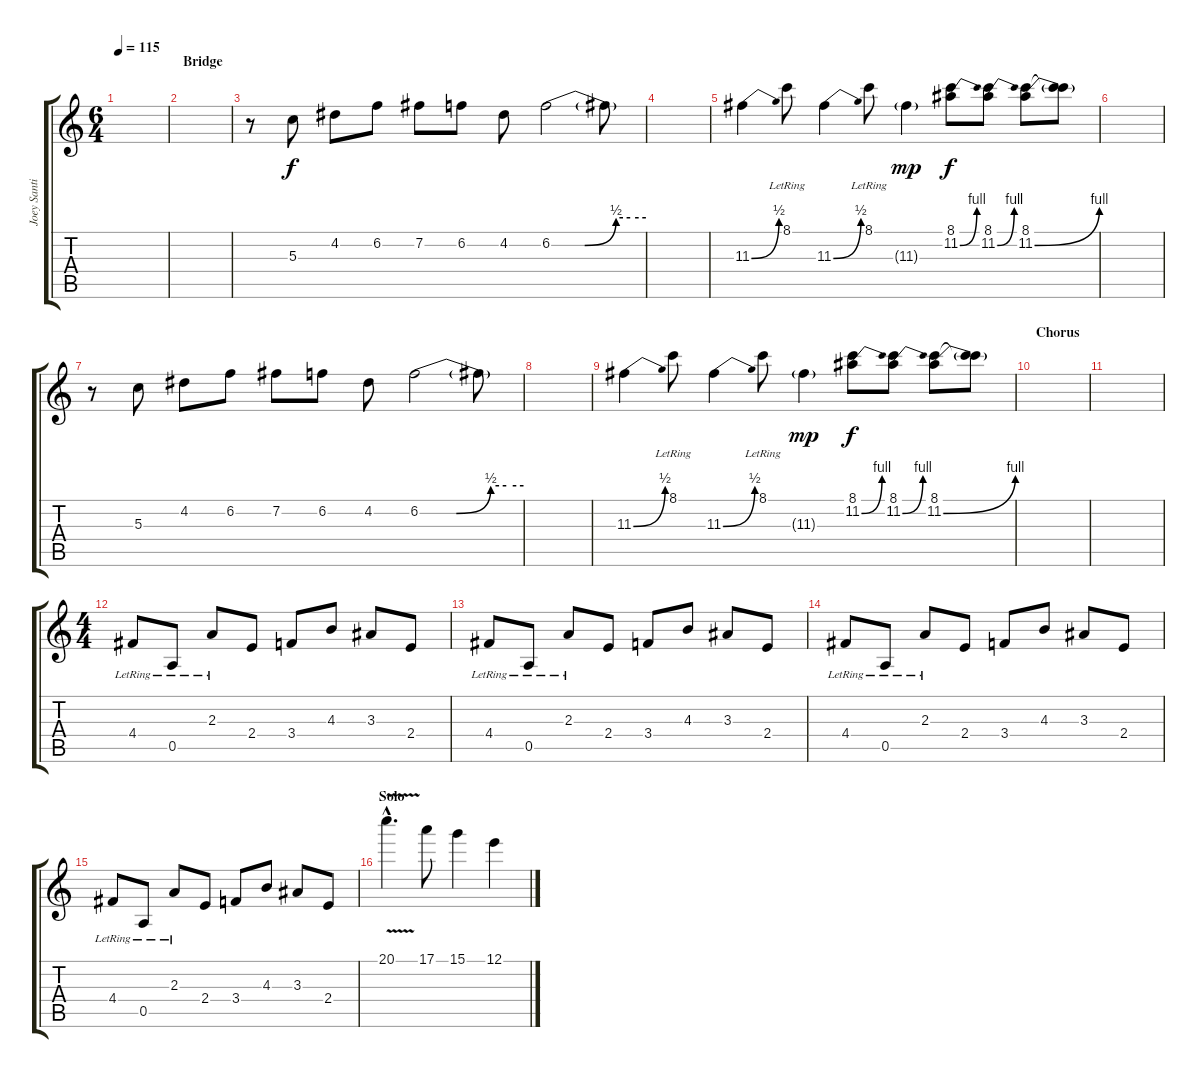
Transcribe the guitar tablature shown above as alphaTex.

\track ("Joey Santiago" "Joey Santi") {instrument overdrivenguitar}
\staff {score tabs}
\tuning (E4 B3 G3 D3 A2 E2) {hide}
\ts (6 4)
\tempo 115
\clef g2
\ks c
|
\section ("" "Bridge")
|
r.8 5.3.8 4.2.8 6.2.8 7.2.8 6.2.8 4.2.8 6.2{be (custom 0 0 21 0 41 2 50 2 60 2)}.2 6.2{t}.8 |
|
11.3{be (bend 0 0 60 2)}.4 8.1{lr}.8 11.3{be (bend 0 0 60 2)}.4 8.1{lr}.8 11.3{g}.4{dy mp} (8.1 11.2{be (bend 0 0 60 4)}).8{dy f} (8.1 11.2{be (bend 0 0 60 4)}).8 (8.1 11.2{be (bend 0 0 60 4)}).8 (8.1{t} 11.2{t}).8 |
|
r.8 5.3.8 4.2.8 6.2.8 7.2.8 6.2.8 4.2.8 6.2{be (custom 0 0 21 0 41 2 50 2 60 2)}.2 6.2{t}.8 |
|
11.3{be (bend 0 0 60 2)}.4 8.1{lr}.8 11.3{be (bend 0 0 60 2)}.4 8.1{lr}.8 11.3{g}.4{dy mp} (8.1 11.2{be (bend 0 0 60 4)}).8{dy f} (8.1 11.2{be (bend 0 0 60 4)}).8 (8.1 11.2{be (bend 0 0 60 4)}).8 (8.1{t} 11.2{t}).8 |
\section ("" "Chorus")
|
|
\ts (4 4)
\section ("" "")
4.4{lr}.8 0.5{lr}.8 2.3{lr}.8 2.4.8 3.4.8 4.3.8 3.3.8 2.4.8 |
4.4{lr}.8 0.5{lr}.8 2.3{lr}.8 2.4.8 3.4.8 4.3.8 3.3.8 2.4.8 |
4.4{lr}.8 0.5{lr}.8 2.3{lr}.8 2.4.8 3.4.8 4.3.8 3.3.8 2.4.8 |
4.4{lr}.8 0.5{lr}.8 2.3{lr}.8 2.4.8 3.4.8 4.3.8 3.3.8 2.4.8 |
\section ("" "Solo")
20.1{v hac}.4{d} 17.1.8 15.1.4 12.1.4
